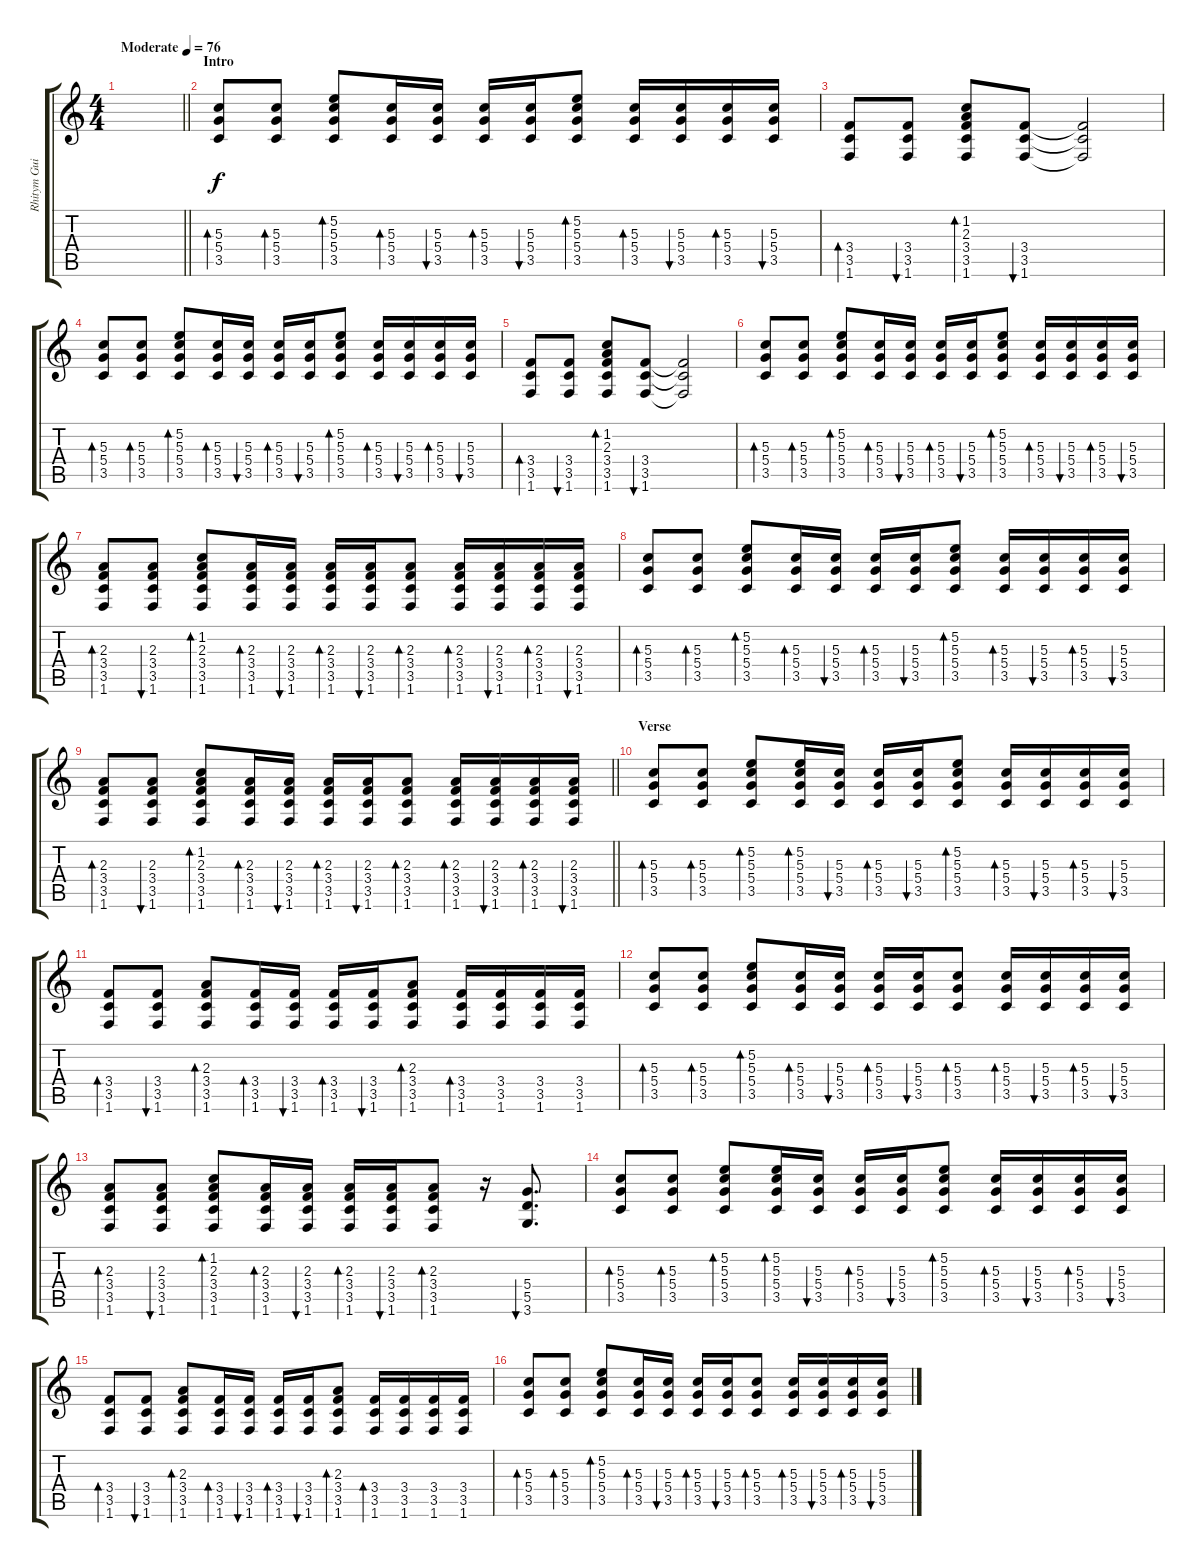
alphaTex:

\track ("Rhitym Guitar" "Rhitym Gui") {instrument electricguitarclean}
\staff {score tabs}
\tuning (E4 B3 G3 D3 A2 E2) {hide}
\ts (4 4)
\tempo (76 "Moderate")
\clef g2
\barLineRight lightlight
\ks c
|
\section ("" "Intro")
(5.3 5.4 3.5).8{bd 30} (5.3 5.4 3.5).8{bd 30} (5.2 5.3 5.4 3.5).8{bd 30} (5.3 5.4 3.5).16{bd 30} (5.3 5.4 3.5).16{bu 30} (5.3 5.4 3.5).16{bd 30} (5.3 5.4 3.5).16{bu 30} (5.2 5.3 5.4 3.5).8{bd 30} (5.3 5.4 3.5).16{bd 30} (5.3 5.4 3.5).16{bu 30} (5.3 5.4 3.5).16{bd 30} (5.3 5.4 3.5).16{bu 30} |
(3.4 3.5 1.6).8{bd 60} (3.4 3.5 1.6).8{bu 60} (1.2 2.3 3.4 3.5 1.6).8{bd 60} (3.4 3.5 1.6).8{bu 60} (3.4{t} 3.5{t} 1.6{t}).2 |
(5.3 5.4 3.5).8{bd 30} (5.3 5.4 3.5).8{bd 30} (5.2 5.3 5.4 3.5).8{bd 30} (5.3 5.4 3.5).16{bd 30} (5.3 5.4 3.5).16{bu 30} (5.3 5.4 3.5).16{bd 30} (5.3 5.4 3.5).16{bu 30} (5.2 5.3 5.4 3.5).8{bd 30} (5.3 5.4 3.5).16{bd 30} (5.3 5.4 3.5).16{bu 30} (5.3 5.4 3.5).16{bd 30} (5.3 5.4 3.5).16{bu 30} |
(3.4 3.5 1.6).8{bd 60} (3.4 3.5 1.6).8{bu 60} (1.2 2.3 3.4 3.5 1.6).8{bd 60} (3.4 3.5 1.6).8{bu 60} (3.4{t} 3.5{t} 1.6{t}).2 |
(5.3 5.4 3.5).8{bd 30} (5.3 5.4 3.5).8{bd 30} (5.2 5.3 5.4 3.5).8{bd 30} (5.3 5.4 3.5).16{bd 30} (5.3 5.4 3.5).16{bu 30} (5.3 5.4 3.5).16{bd 30} (5.3 5.4 3.5).16{bu 30} (5.2 5.3 5.4 3.5).8{bd 30} (5.3 5.4 3.5).16{bd 30} (5.3 5.4 3.5).16{bu 30} (5.3 5.4 3.5).16{bd 30} (5.3 5.4 3.5).16{bu 30} |
(2.3 3.4 3.5 1.6).8{bd 30} (2.3 3.4 3.5 1.6).8{bu 30} (1.2 2.3 3.4 3.5 1.6).8{bd 30} (2.3 3.4 3.5 1.6).16{bd 30} (2.3 3.4 3.5 1.6).16{bu 30} (2.3 3.4 3.5 1.6).16{bd 30} (2.3 3.4 3.5 1.6).16{bu 30} (2.3 3.4 3.5 1.6).8{bd 30} (2.3 3.4 3.5 1.6).16{bd 30} (2.3 3.4 3.5 1.6).16{bu 30} (2.3 3.4 3.5 1.6).16{bd 30} (2.3 3.4 3.5 1.6).16{bu 30} |
(5.3 5.4 3.5).8{bd 30} (5.3 5.4 3.5).8{bd 30} (5.2 5.3 5.4 3.5).8{bd 30} (5.3 5.4 3.5).16{bd 30} (5.3 5.4 3.5).16{bu 30} (5.3 5.4 3.5).16{bd 30} (5.3 5.4 3.5).16{bu 30} (5.2 5.3 5.4 3.5).8{bd 30} (5.3 5.4 3.5).16{bd 30} (5.3 5.4 3.5).16{bu 30} (5.3 5.4 3.5).16{bd 30} (5.3 5.4 3.5).16{bu 30} |
\barLineRight lightlight
(2.3 3.4 3.5 1.6).8{bd 30} (2.3 3.4 3.5 1.6).8{bu 30} (1.2 2.3 3.4 3.5 1.6).8{bd 30} (2.3 3.4 3.5 1.6).16{bd 30} (2.3 3.4 3.5 1.6).16{bu 30} (2.3 3.4 3.5 1.6).16{bd 30} (2.3 3.4 3.5 1.6).16{bu 30} (2.3 3.4 3.5 1.6).8{bd 30} (2.3 3.4 3.5 1.6).16{bd 30} (2.3 3.4 3.5 1.6).16{bu 30} (2.3 3.4 3.5 1.6).16{bd 30} (2.3 3.4 3.5 1.6).16{bu 30} |
\section ("" "Verse")
(5.3 5.4 3.5).8{bd 30} (5.3 5.4 3.5).8{bd 30} (5.2 5.3 5.4 3.5).8{bd 60} (5.2 5.3 5.4 3.5).16{bd 30} (5.3 5.4 3.5).16{bu 30} (5.3 5.4 3.5).16{bd 30} (5.3 5.4 3.5).16{bu 30} (5.2 5.3 5.4 3.5).8{bd 60} (5.3 5.4 3.5).16{bd 30} (5.3 5.4 3.5).16{bu 30} (5.3 5.4 3.5).16{bd 30} (5.3 5.4 3.5).16{bu 30} |
(3.4 3.5 1.6).8{bd 30} (3.4 3.5 1.6).8{bu 30} (2.3 3.4 3.5 1.6).8{bd 30} (3.4 3.5 1.6).16{bd 30} (3.4 3.5 1.6).16{bu 30} (3.4 3.5 1.6).16{bd 30} (3.4 3.5 1.6).16{bu 30} (2.3 3.4 3.5 1.6).8{bd 30} (3.4 3.5 1.6).16{bd 30} (3.4 3.5 1.6).16 (3.4 3.5 1.6).16 (3.4 3.5 1.6).16 |
(5.3 5.4 3.5).8{bd 30} (5.3 5.4 3.5).8{bd 30} (5.2 5.3 5.4 3.5).8{bd 60} (5.3 5.4 3.5).16{bd 30} (5.3 5.4 3.5).16{bu 30} (5.3 5.4 3.5).16{bd 30} (5.3 5.4 3.5).16{bu 30} (5.3 5.4 3.5).8{bd 60} (5.3 5.4 3.5).16{bd 30} (5.3 5.4 3.5).16{bu 30} (5.3 5.4 3.5).16{bd 30} (5.3 5.4 3.5).16{bu 30} |
(2.3 3.4 3.5 1.6).8{bd 30} (2.3 3.4 3.5 1.6).8{bu 30} (1.2 2.3 3.4 3.5 1.6).8{bd 30} (2.3 3.4 3.5 1.6).16{bd 30} (2.3 3.4 3.5 1.6).16{bu 30} (2.3 3.4 3.5 1.6).16{bd 30} (2.3 3.4 3.5 1.6).16{bu 30} (2.3 3.4 3.5 1.6).8{bd 30} r.16 (5.4 5.5 3.6).8{d bu 30} |
(5.3 5.4 3.5).8{bd 30} (5.3 5.4 3.5).8{bd 30} (5.2 5.3 5.4 3.5).8{bd 60} (5.2 5.3 5.4 3.5).16{bd 30} (5.3 5.4 3.5).16{bu 30} (5.3 5.4 3.5).16{bd 30} (5.3 5.4 3.5).16{bu 30} (5.2 5.3 5.4 3.5).8{bd 60} (5.3 5.4 3.5).16{bd 30} (5.3 5.4 3.5).16{bu 30} (5.3 5.4 3.5).16{bd 30} (5.3 5.4 3.5).16{bu 30} |
(3.4 3.5 1.6).8{bd 30} (3.4 3.5 1.6).8{bu 30} (2.3 3.4 3.5 1.6).8{bd 30} (3.4 3.5 1.6).16{bd 30} (3.4 3.5 1.6).16{bu 30} (3.4 3.5 1.6).16{bd 30} (3.4 3.5 1.6).16{bu 30} (2.3 3.4 3.5 1.6).8{bd 30} (3.4 3.5 1.6).16{bd 30} (3.4 3.5 1.6).16 (3.4 3.5 1.6).16 (3.4 3.5 1.6).16 |
(5.3 5.4 3.5).8{bd 30} (5.3 5.4 3.5).8{bd 30} (5.2 5.3 5.4 3.5).8{bd 60} (5.3 5.4 3.5).16{bd 30} (5.3 5.4 3.5).16{bu 30} (5.3 5.4 3.5).16{bd 30} (5.3 5.4 3.5).16{bu 30} (5.3 5.4 3.5).8{bd 60} (5.3 5.4 3.5).16{bd 30} (5.3 5.4 3.5).16{bu 30} (5.3 5.4 3.5).16{bd 30} (5.3 5.4 3.5).16{bu 30}
